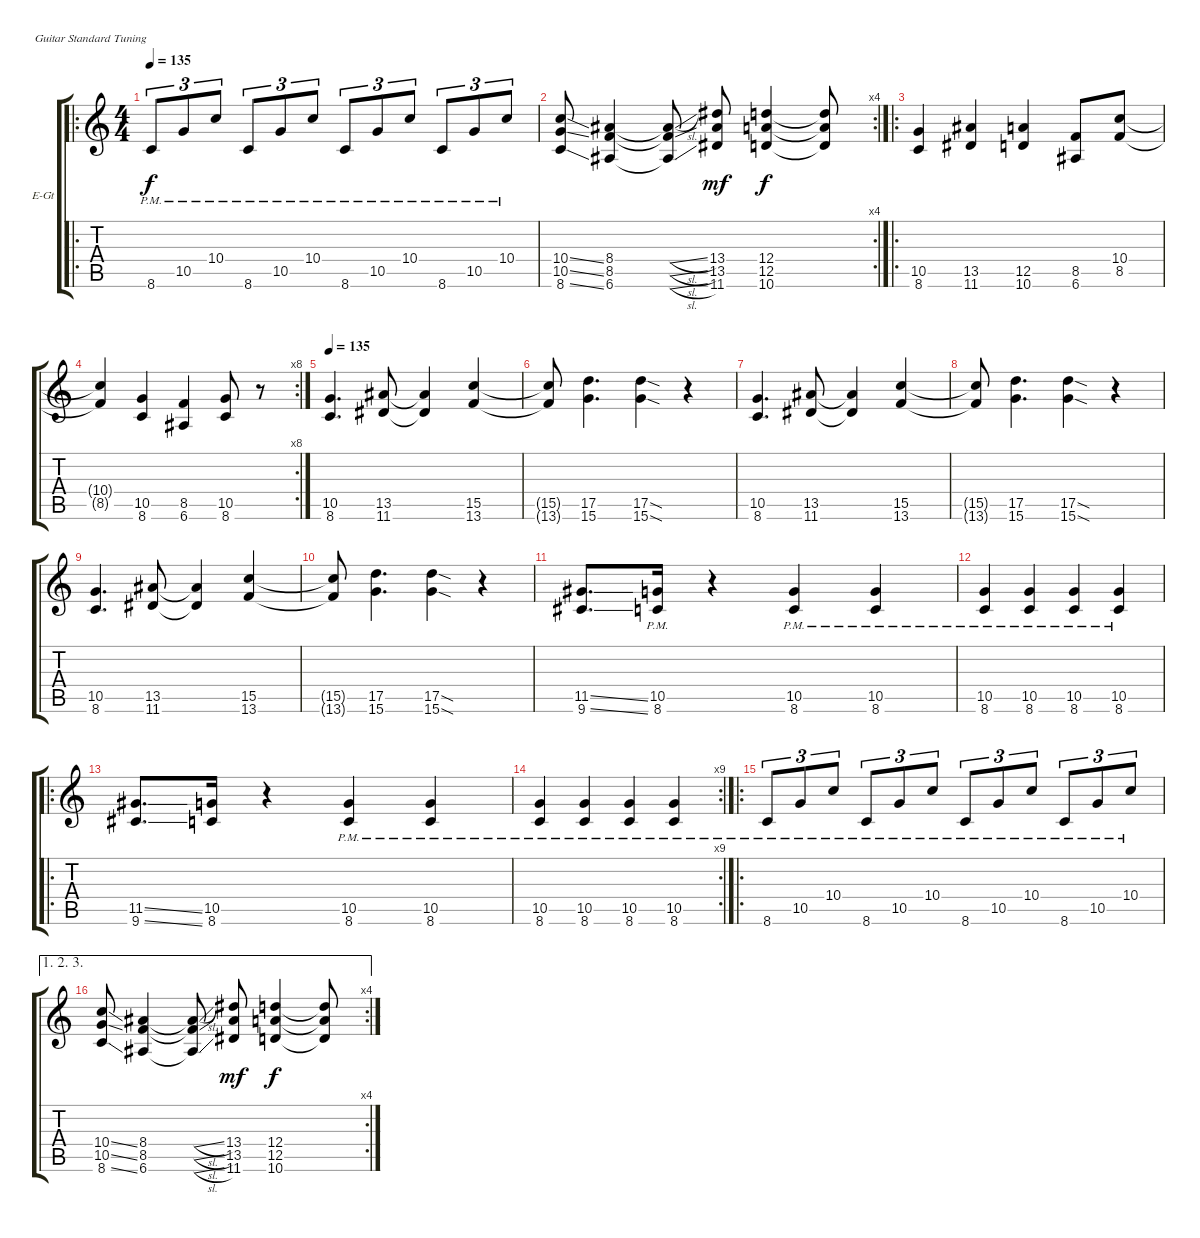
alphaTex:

\bracketExtendMode groupsimilarinstruments
\firstSystemTrackNameOrientation horizontal
\otherSystemsTrackNameOrientation horizontal
\track ("Tony Distortion" "E-Gt") {instrument distortionguitar}
\staff {score tabs}
\tuning (E4 B3 G3 D3 A2 E2)
\ro
\ts (4 4)
\tempo 135
\clef g2
\scale
0.342593
\ks c
8.6{pm}.8{tu (3 2) dy f} 10.5{pm}.8{tu (3 2)} 10.4{pm}.8{tu (3 2)} 8.6{pm}.8{tu (3 2)} 10.5{pm}.8{tu (3 2)} 10.4{pm}.8{tu (3 2)} 8.6{pm}.8{tu (3 2)} 10.5{pm}.8{tu (3 2)} 10.4{pm}.8{tu (3 2)} 8.6{pm}.8{tu (3 2)} 10.5{pm}.8{tu (3 2)} 10.4{pm}.8{tu (3 2)} |
\rc 4
\scale
0.314815 (10.4{ss} 10.5{ss} 8.6{ss}).8 (8.4 8.5 6.6).4 (6.6{sl t} 8.5{sl t} 8.4{sl t}).8 (11.6 13.5 13.4).8{dy mf} (12.4 12.5 10.6).4{dy f} (10.6{t} 12.5{t} 12.4{t}).8 |
\ro
\scale
0.342593 (10.5 8.6).4 (13.5 11.6).4 (12.5 10.6).4 (8.5 6.6).8 (10.4 8.5).8 |
\rc 8
\scale
0.354167 (10.4{t} 8.5{t}).4 (10.5 8.6).4 (8.5 6.6).4 (10.5 8.6).8 r.8 |
\tempo 135
\scale
0.322917 (10.5 8.6).4{d} (13.5 11.6).8 (13.5{t} 11.6{t}).4 (15.5 13.6).4 |
\scale
0.322917 (15.5{t} 13.6{t}).8 (17.5 15.6).4{d} (17.5{sod} 15.6{sod}).4 r.4 |
\scale
0.333333 (10.5 8.6).4{d} (13.5 11.6).8 (13.5{t} 11.6{t}).4 (15.5 13.6).4 |
\scale
0.333333 (15.5{t} 13.6{t}).8 (17.5 15.6).4{d} (17.5{sod} 15.6{sod}).4 r.4 |
\scale
0.333333 (10.5 8.6).4{d} (13.5 11.6).8 (13.5{t} 11.6{t}).4 (15.5 13.6).4 |
\scale
0.333333 (15.5{t} 13.6{t}).8 (17.5 15.6).4{d} (17.5{sod} 15.6{sod}).4 r.4 |
\scale
0.333333 (11.5{ss} 9.6{ss}).8{d} (10.5{pm} 8.6{pm}).16 r.4 (10.5{pm} 8.6{pm}).4 (10.5{pm} 8.6{pm}).4 |
\scale
0.333333 (10.5{pm} 8.6{pm}).4 (10.5{pm} 8.6{pm}).4 (10.5{pm} 8.6{pm}).4 (10.5{pm} 8.6{pm}).4 |
\ro
\scale
0.342593 (11.5{ss} 9.6{ss}).8{d} (10.5 8.6).16 r.4 (10.5{pm} 8.6{pm}).4 (10.5{pm} 8.6{pm}).4 |
\rc 9
\scale
0.314815 (10.5{pm} 8.6{pm}).4 (10.5{pm} 8.6{pm}).4 (10.5{pm} 8.6{pm}).4 (10.5{pm} 8.6{pm}).4 |
\ro
\scale
0.342593 8.6{pm}.8{tu (3 2)} 10.5{pm}.8{tu (3 2)} 10.4{pm}.8{tu (3 2)} 8.6{pm}.8{tu (3 2)} 10.5{pm}.8{tu (3 2)} 10.4{pm}.8{tu (3 2)} 8.6{pm}.8{tu (3 2)} 10.5{pm}.8{tu (3 2)} 10.4{pm}.8{tu (3 2)} 8.6{pm}.8{tu (3 2)} 10.5{pm}.8{tu (3 2)} 10.4{pm}.8{tu (3 2)} |
\ae (1 2 3)
\rc 4
\scale
0.354167 (10.4{ss} 10.5{ss} 8.6{ss}).8 (8.4 8.5 6.6).4 (6.6{sl t} 8.5{sl t} 8.4{sl t}).8 (11.6 13.5 13.4).8{dy mf} (12.4 12.5 10.6).4{dy f} (10.6{t} 12.5{t} 12.4{t}).8
